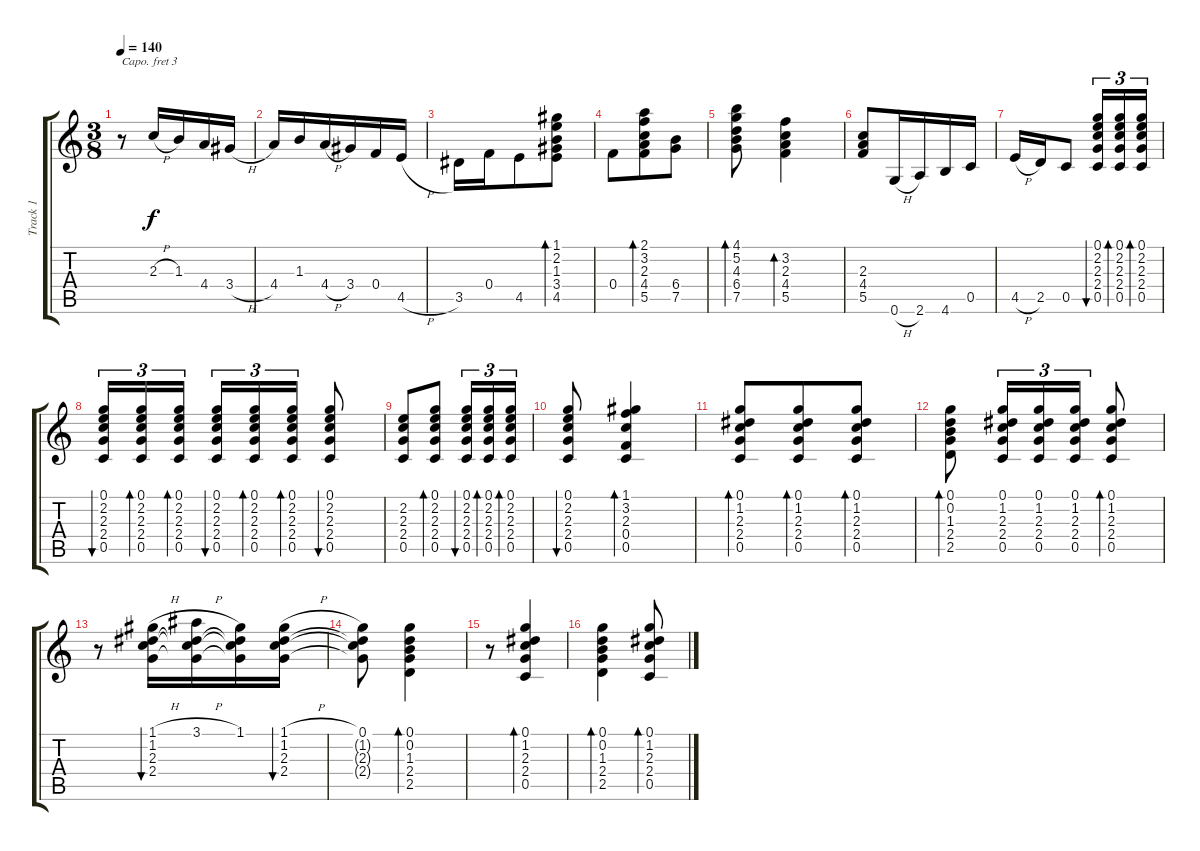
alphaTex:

\track ("Track 1" "Track 1") {instrument acousticguitarnylon}
\staff {score tabs}
\capo 3
\tuning (E4 B3 G3 D3 A2 E2) {hide}
\ts (3 8)
\tempo 140
\clef g2
\ks c
r.8{dy f} 2.3{h}.16 1.3.16 4.4.16 3.4{h}.16 |
4.4.16 1.3.16 4.4{h}.16 3.4.16 0.4.16 4.5{h}.16 |
3.5.16 0.4.16 4.5.8 (1.1 2.2 1.3 3.4 4.5).8{bd 30} |
0.4.8 (2.1 3.2 2.3 4.4 5.5).8{bd 30} (6.4 7.5).8 |
(4.1 5.2 4.3 6.4 7.5).8{bd 30} (3.2 2.3 4.4 5.5).4{bd 30} |
(2.3 4.4 5.5).8 0.6{h}.16 2.6.16 4.6.16 0.5.16 |
4.5{h}.16 2.5.16 0.5.8 (0.1 2.2 2.3 2.4 0.5).16{tu (3 2) bu 30} (0.1 2.2 2.3 2.4 0.5).16{tu (3 2) bd 30} (0.1 2.2 2.3 2.4 0.5).16{tu (3 2) bd 30} |
(0.1 2.2 2.3 2.4 0.5).16{tu (3 2) bu 30} (0.1 2.2 2.3 2.4 0.5).16{tu (3 2) bd 30} (0.1 2.2 2.3 2.4 0.5).16{tu (3 2) bd 30} (0.1 2.2 2.3 2.4 0.5).16{tu (3 2) bu 30} (0.1 2.2 2.3 2.4 0.5).16{tu (3 2) bd 30} (0.1 2.2 2.3 2.4 0.5).16{tu (3 2) bd 30} (0.1 2.2 2.3 2.4 0.5).8{bu 30} |
(2.2 2.3 2.4 0.5).8 (0.1 2.2 2.3 2.4 0.5).8{bd 30} (0.1 2.2 2.3 2.4 0.5).16{tu (3 2) bu 30} (0.1 2.2 2.3 2.4 0.5).16{tu (3 2) bd 30} (0.1 2.2 2.3 2.4 0.5).16{tu (3 2) bd 30} |
(0.1 2.2 2.3 2.4 0.5).8{bu 30} (1.1 3.2 2.3 0.4 0.5).4{bd 30} |
(0.1 1.2 2.3 2.4 0.5).8{bd 30} (0.1 1.2 2.3 2.4 0.5).8{bd 30} (0.1 1.2 2.3 2.4 0.5).8{bd 30} |
(0.1 0.2 1.3 2.4 2.5).8{bd 30} (0.1 1.2 2.3 2.4 0.5).16{tu (3 2)} (0.1 1.2 2.3 2.4 0.5).16{tu (3 2)} (0.1 1.2 2.3 2.4 0.5).16{tu (3 2)} (0.1 1.2 2.3 2.4 0.5).8{bd 30} |
r.8 (1.1{h} 1.2 2.3 2.4).16{bu 30} (3.1{h} 1.2{t} 2.3{t} 2.4{t}).16 (1.1 1.2{t} 2.3{t} 2.4{t}).16 (1.1{h} 1.2 2.3 2.4).16{bu 30} |
(0.1 1.2{t} 2.3{t} 2.4{t}).8 (0.1 0.2 1.3 2.4 2.5).4{bd 30} |
r.8 (0.1 1.2 2.3 2.4 0.5).4{bd 30} |
(0.1 0.2 1.3 2.4 2.5).4{bd 30} (0.1 1.2 2.3 2.4 0.5).8{bd 30}
